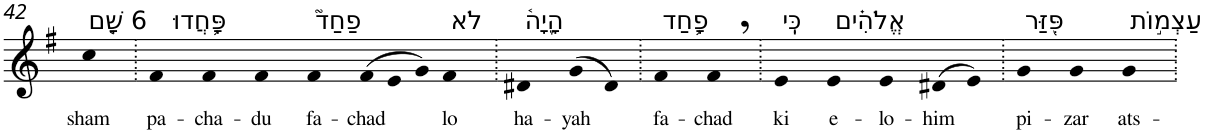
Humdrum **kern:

**kern	**text
*part1	*part1
*staff1	*staff1
*I"Piano	*
*I'Pno	*
!!LO:PB:g=z
*clefG2	*
*k[f#]	*
*G:	*
=42	=42
!LO:TX:a:t=6 שָׁ֤ם	!
!	!LO:LY:b
4cc	sham
=43.	=43.
!LO:TX:a:t=פָּ֥חֲדוּ	!
!	!LO:LY:b
4f#	pa-
!	!LO:LY:b
4f#	-cha-
!	!LO:LY:b
4f#	-du
!LO:TX:a:t=פַחַד֮	!
!	!LO:LY:b
4f#	fa-
*Xtuplet	*
!	!LO:LY:b
(>12f#	-chad
12e	.
12g)	.
!LO:TX:a:t=לֹא	!
!	!LO:LY:b
4f#	lo
=44.	=44.
!LO:TX:a:t=הָ֪יָה֫	!
!	!LO:LY:b
4d#X	ha-
!	!LO:LY:b
(>8g	-yah
8d#)	.
=45.	=45.
!LO:TX:a:t=פָ֥חַד	!
!	!LO:LY:b
4f#	fa-
!	!LO:LY:b
4f#,	-chad
=46.	=46.
!LO:TX:a:t=כִּֽי	!
!	!LO:LY:b
4e	ki
!LO:TX:a:t=אֱלֹהִ֗ים	!
!	!LO:LY:b
4e	e-
!	!LO:LY:b
4e	-lo-
!	!LO:LY:b
(>8d#X	-him
8e)	.
=47.	=47.
!LO:TX:a:t=פִּ֭זַּר	!
!	!LO:LY:b
4g	pi-
!	!LO:LY:b
4g	-zar
!LO:TX:a:t=עַצְמ֣וֹת	!
!	!LO:LY:b
4g	ats-
=.	=.
*-	*-
